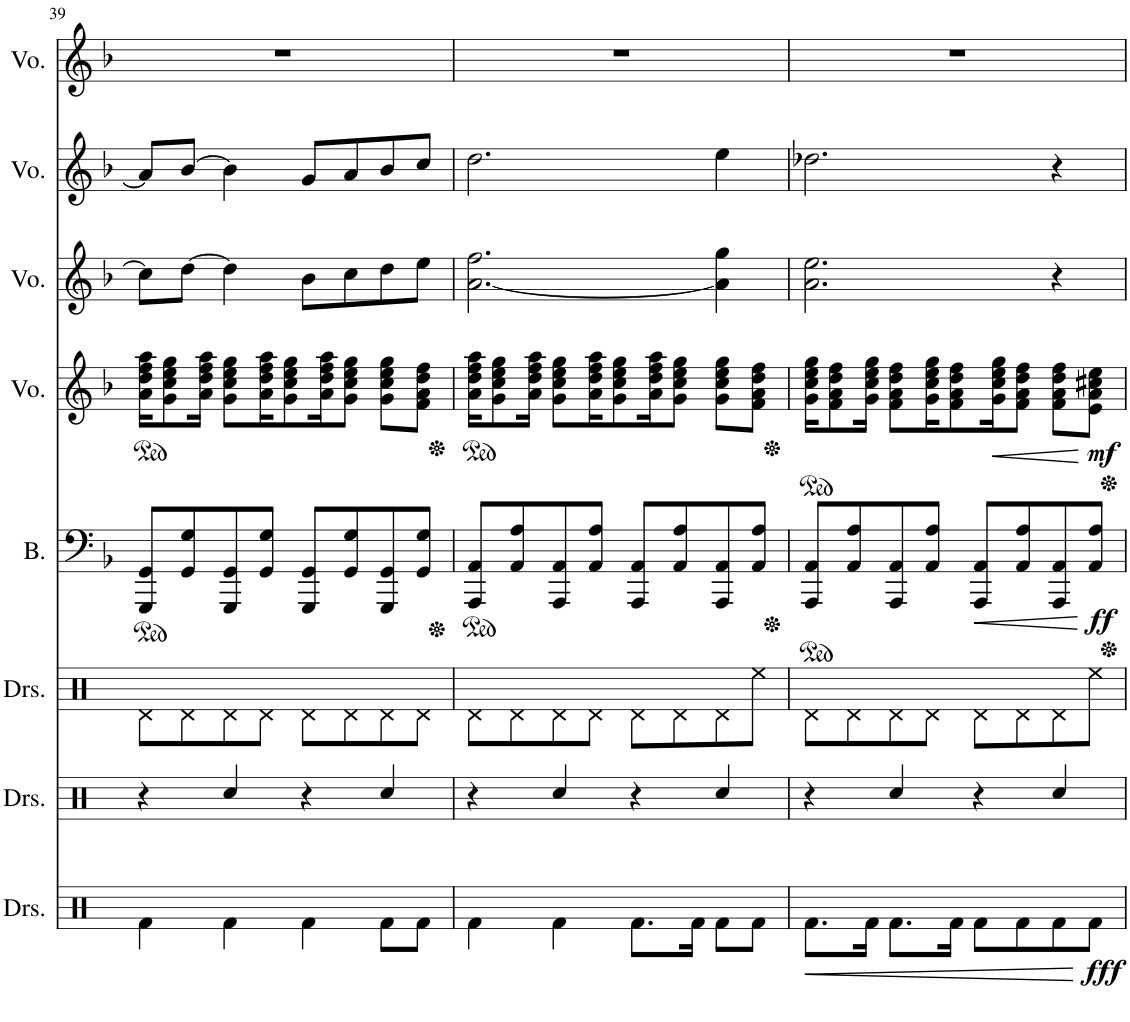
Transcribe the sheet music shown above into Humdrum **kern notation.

**kern	**dynam	**kern	**kern	**kern	**dynam	**kern	**dynam	**kern	**kern	**kern
*part8	*part8	*part7	*part6	*part5	*part5	*part4	*part4	*part3	*part2	*part1
*staff8	*staff8	*staff7	*staff6	*staff5	*staff5	*staff4	*staff4	*staff3	*staff2	*staff1
*I"Drumset	*	*I"Drumset	*I"Drumset	*I"Bass	*	*I"Voice	*	*I"Voice	*I"Voice	*I"Voice
*I'Drs.	*	*I'Drs.	*I'Drs.	*I'B.	*	*I'Vo.	*	*I'Vo.	*I'Vo.	*I'Vo.
!!LO:PB:g=z
*clefX	*	*clefX	*clefX	*clefF4	*	*clefG2	*	*clefG2	*clefG2	*clefG2
*k[]	*	*k[]	*k[]	*k[b-]	*	*k[b-]	*	*k[b-]	*k[b-]	*k[b-]
*M4/4	*	*M4/4	*M4/4	*M4/4	*	*M4/4	*	*M4/4	*M4/4	*M4/4
*	*	*	*	*ped	*	*	*	*	*	*
*	*	*	*	*	*	*ped	*	*	*	*
=39	=39	=39	=39	=39	=39	=39	=39	=39	=39	=39
4Rf\	.	4r	8Rd\L	8GGG/ 8GG/L	.	16a\ 16dd\ 16ff\ 16aa\KL	.	8cc\L]	8a/L]	1r
.	.	.	.	.	.	8g\ 8cc\ 8ee\ 8gg\	.	.	.	.
.	.	.	8Rd\	8GG/ 8G/	.	.	.	[8dd\J	[8b-/J	.
.	.	.	.	.	.	16a\ 16dd\ 16ff\ 16aa\Jk	.	.	.	.
4Rf\	.	4Rcc/	8Rd\	8GGG/ 8GG/	.	8g\ 8cc\ 8ee\ 8gg\L	.	4dd\]	4b-\]	.
.	.	.	8Rd\J	8GG/ 8G/J	.	16a\ 16dd\ 16ff\ 16aa\K	.	.	.	.
.	.	.	.	.	.	8g\ 8cc\ 8ee\ 8gg\	.	.	.	.
4Rf\	.	4r	8Rd\L	8GGG/ 8GG/L	.	.	.	8b-\L	8g/L	.
.	.	.	.	.	.	16a\ 16dd\ 16ff\ 16aa\K	.	.	.	.
.	.	.	8Rd\	8GG/ 8G/	.	8g\ 8cc\ 8ee\ 8gg\J	.	8cc\	8a/	.
8Rf\L	.	4Rcc/	8Rd\	8GGG/ 8GG/	.	8g\ 8cc\ 8ee\ 8gg\L	.	8dd\	8b-/	.
8Rf\J	.	.	8Rd\J	8GG/ 8G/J	.	8f\ 8a\ 8dd\ 8ff\J	.	8ee\J	8cc/J	.
=40	=40	=40	=40	=40	=40	=40	=40	=40	=40	=40
*	*	*	*	*Xped	*	*	*	*	*	*
*	*	*	*	*ped	*	*	*	*	*	*
*	*	*	*	*	*	*Xped	*	*	*	*
*	*	*	*	*	*	*ped	*	*	*	*
4Rf\	.	4r	8Rd\L	8AAA/ 8AA/L	.	16a\ 16dd\ 16ff\ 16aa\KL	.	[2.a\ 2.ff\	2.dd\	1r
.	.	.	.	.	.	8g\ 8cc\ 8ee\ 8gg\	.	.	.	.
.	.	.	8Rd\	8AA/ 8A/	.	.	.	.	.	.
.	.	.	.	.	.	16a\ 16dd\ 16ff\ 16aa\Jk	.	.	.	.
4Rf\	.	4Rcc/	8Rd\	8AAA/ 8AA/	.	8g\ 8cc\ 8ee\ 8gg\L	.	.	.	.
.	.	.	8Rd\J	8AA/ 8A/J	.	16a\ 16dd\ 16ff\ 16aa\K	.	.	.	.
.	.	.	.	.	.	8g\ 8cc\ 8ee\ 8gg\	.	.	.	.
8.Rf\L	.	4r	8Rd\L	8AAA/ 8AA/L	.	.	.	.	.	.
.	.	.	.	.	.	16a\ 16dd\ 16ff\ 16aa\K	.	.	.	.
.	.	.	8Rd\	8AA/ 8A/	.	8g\ 8cc\ 8ee\ 8gg\J	.	.	.	.
16Rf\Jk	.	.	.	.	.	.	.	.	.	.
8Rf\L	.	4Rcc/	8Rd\	8AAA/ 8AA/	.	8g\ 8cc\ 8ee\ 8gg\L	.	4a\] 4gg\	4ee\	.
8Rf\J	.	.	8Ree\J	8AA/ 8A/J	.	8f\ 8a\ 8dd\ 8ff\J	.	.	.	.
=41	=41	=41	=41	=41	=41	=41	=41	=41	=41	=41
!	!LO:HP:b	!	!	!	!	!	!	!	!	!
*	*	*	*	*Xped	*	*	*	*	*	*
*	*	*	*	*ped	*	*	*	*	*	*
*	*	*	*	*	*	*Xped	*	*	*	*
*	*	*	*	*	*	*ped	*	*	*	*
8.Rf\L	<	4r	8Rd\L	8AAA/ 8AA/L	.	16g\ 16cc\ 16ee\ 16gg\KL	.	2.a\ 2.ee\	2.dd-X\	1r
.	.	.	.	.	.	8f\ 8a\ 8dd\ 8ff\	.	.	.	.
.	.	.	8Rd\	8AA/ 8A/	.	.	.	.	.	.
16Rf\Jk	.	.	.	.	.	16g\ 16cc\ 16ee\ 16gg\Jk	.	.	.	.
8.Rf\L	.	4Rcc/	8Rd\	8AAA/ 8AA/	.	8f\ 8a\ 8dd\ 8ff\L	.	.	.	.
.	.	.	8Rd\J	8AA/ 8A/J	.	16g\ 16cc\ 16ee\ 16gg\K	.	.	.	.
16Rf\Jk	.	.	.	.	.	8f\ 8a\ 8dd\ 8ff\	.	.	.	.
!	!	!	!	!	!LO:HP:b	!	!	!	!	!
8Rf\L	.	4r	8Rd\L	8AAA/ 8AA/L	<	.	.	.	.	.
!	!	!	!	!	!	!	!LO:HP:b	!	!	!
.	.	.	.	.	.	16g\ 16cc\ 16ee\ 16gg\K	<	.	.	.
8Rf\	.	.	8Rd\	8AA/ 8A/	.	8f\ 8a\ 8dd\ 8ff\J	.	.	.	.
8Rf\	.	4Rcc/	8Rd\	8AAA/ 8AA/	.	8f\ 8a\ 8dd\ 8ff\L	.	4r	4r	.
!	!LO:DY:n=1:b	!	!	!	!LO:DY:n=1:b	!	!LO:DY:n=1:b	!	!	!
8Rf\J	[ fff	.	8Ree\J	8AA/ 8A/J	[ ff	8e\ 8a\ 8cc#X\ 8ee\J	[ mf	.	.	.
*	*	*	*	*Xped	*	*	*	*	*	*
*	*	*	*	*	*	*Xped	*	*	*	*
=	=	=	=	=	=	=	=	=	=	=
*-	*-	*-	*-	*-	*-	*-	*-	*-	*-	*-
